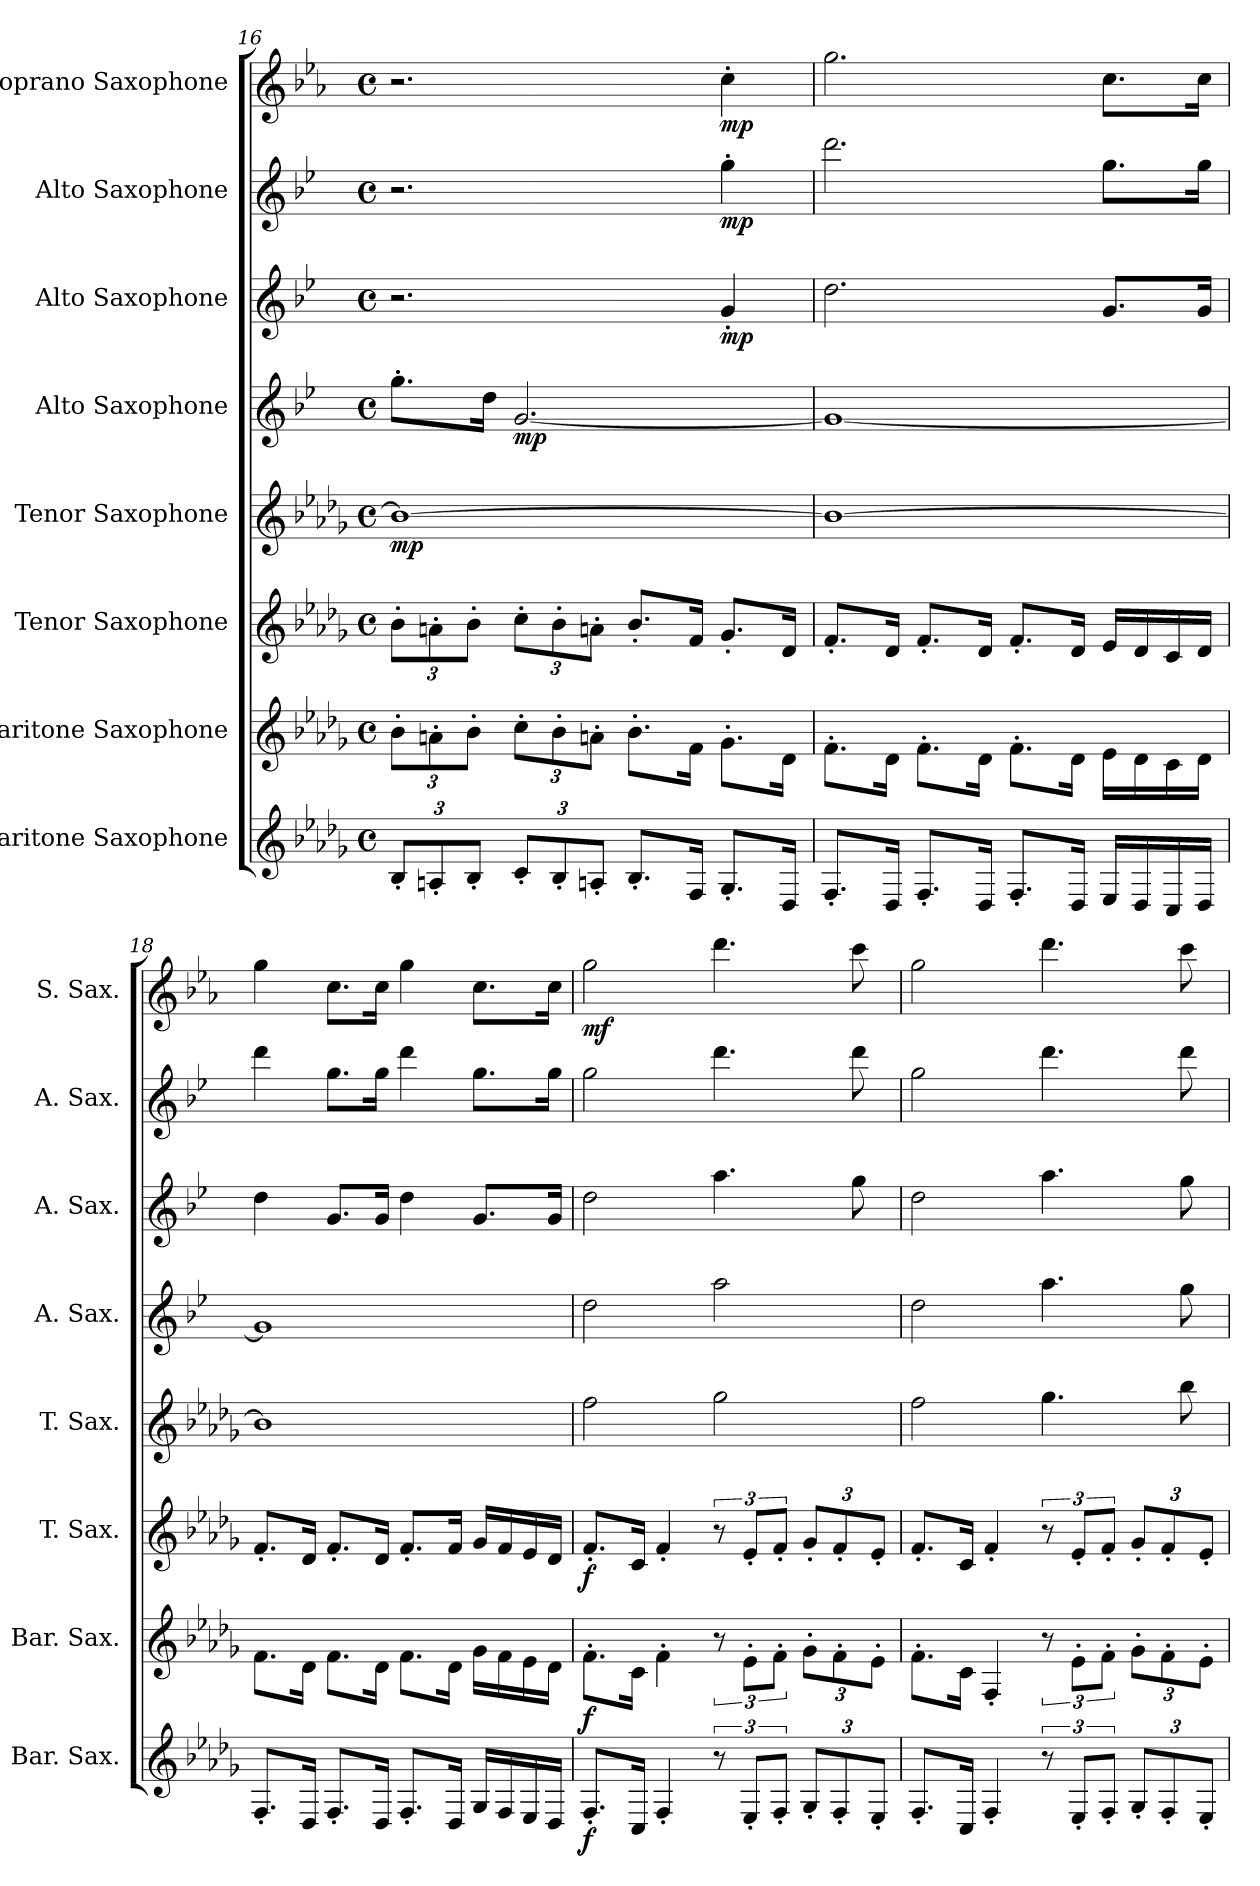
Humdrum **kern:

**kern	**dynam	**kern	**dynam	**kern	**dynam	**kern	**dynam	**kern	**dynam	**kern	**dynam	**kern	**dynam	**kern	**dynam
*part8	*part8	*part7	*part7	*part6	*part6	*part5	*part5	*part4	*part4	*part3	*part3	*part2	*part2	*part1	*part1
*staff8	*staff8	*staff7	*staff7	*staff6	*staff6	*staff5	*staff5	*staff4	*staff4	*staff3	*staff3	*staff2	*staff2	*staff1	*staff1
*I"Baritone Saxophone	*	*I"Baritone Saxophone	*	*I"Tenor Saxophone	*	*I"Tenor Saxophone	*	*I"Alto Saxophone	*	*I"Alto Saxophone	*	*I"Alto Saxophone	*	*I"Soprano Saxophone	*
*I'Bar. Sax.	*	*I'Bar. Sax.	*	*I'T. Sax.	*	*I'T. Sax.	*	*I'A. Sax.	*	*I'A. Sax.	*	*I'A. Sax.	*	*I'S. Sax.	*
*clefG2	*	*clefG2	*	*clefG2	*	*clefG2	*	*clefG2	*	*clefG2	*	*clefG2	*	*clefG2	*
*ITrd12c21	*	*ITrd12c21	*	*ITrd8c14	*	*ITrd8c14	*	*ITrd5c9	*	*ITrd5c9	*	*ITrd5c9	*	*ITrd1c2	*
*k[b-e-a-d-g-]	*	*k[b-e-a-d-g-]	*	*k[b-e-a-d-g-]	*	*k[b-e-a-d-g-]	*	*k[b-e-a-d-g-]	*	*k[b-e-a-d-g-]	*	*k[b-e-a-d-g-]	*	*k[b-e-a-d-g-]	*
*M4/4	*	*M4/4	*	*M4/4	*	*M4/4	*	*M4/4	*	*M4/4	*	*M4/4	*	*M4/4	*
*met(c)	*	*met(c)	*	*met(c)	*	*met(c)	*	*met(c)	*	*met(c)	*	*met(c)	*	*met(c)	*
*Xbrackettup	*	*Xbrackettup	*	*Xbrackettup	*	*	*	*	*	*	*	*	*	*	*
=16	=16	=16	=16	=16	=16	=16	=16	=16	=16	=16	=16	=16	=16	=16	=16
!	!	!	!	!	!	!	!LO:DY:b	!	!	!	!	!	!	!	!
12BB-'/L	.	12B-'\L	.	12B-'\L	.	1B-_	mp	8.b-'\L	.	2.r	.	2.r	.	2.r	.
12AAn'/	.	12An'\	.	12An'\	.	.	.	.	.	.	.	.	.	.	.
12BB-'/J	.	12B-'\J	.	12B-'\J	.	.	.	.	.	.	.	.	.	.	.
.	.	.	.	.	.	.	.	16f\Jk	.	.	.	.	.	.	.
!	!	!	!	!	!	!	!	!	!LO:DY:b	!	!	!	!	!	!
12C'/L	.	12c'\L	.	12c'\L	.	.	.	[2.B-/	mp	.	.	.	.	.	.
12BB-'/	.	12B-'\	.	12B-'\	.	.	.	.	.	.	.	.	.	.	.
12AAn'/J	.	12An'\J	.	12An'\J	.	.	.	.	.	.	.	.	.	.	.
8.BB-'/L	.	8.B-'\L	.	8.B-'/L	.	.	.	.	.	.	.	.	.	.	.
16FF/Jk	.	16F\Jk	.	16F/Jk	.	.	.	.	.	.	.	.	.	.	.
!	!	!	!	!	!	!	!	!	!	!	!LO:DY:b	!	!LO:DY:b	!	!LO:DY:b
8.GG-'/L	.	8.G-'\L	.	8.G-'/L	.	.	.	.	.	4B-'/	mp	4b-'\	mp	4b-'\	mp
16DD-/Jk	.	16D-\Jk	.	16D-/Jk	.	.	.	.	.	.	.	.	.	.	.
=17	=17	=17	=17	=17	=17	=17	=17	=17	=17	=17	=17	=17	=17	=17	=17
8.FF'/L	.	8.F'\L	.	8.F'/L	.	1B-_	.	1B-_	.	2.f\	.	2.ff\	.	2.ff\	.
16DD-/Jk	.	16D-\Jk	.	16D-/Jk	.	.	.	.	.	.	.	.	.	.	.
8.FF'/L	.	8.F'\L	.	8.F'/L	.	.	.	.	.	.	.	.	.	.	.
16DD-/Jk	.	16D-\Jk	.	16D-/Jk	.	.	.	.	.	.	.	.	.	.	.
8.FF'/L	.	8.F'\L	.	8.F'/L	.	.	.	.	.	.	.	.	.	.	.
16DD-/Jk	.	16D-\Jk	.	16D-/Jk	.	.	.	.	.	.	.	.	.	.	.
16EE-/LL	.	16E-\LL	.	16E-/LL	.	.	.	.	.	8.B-/L	.	8.b-\L	.	8.b-\L	.
16DD-/	.	16D-\	.	16D-/	.	.	.	.	.	.	.	.	.	.	.
16CC/	.	16C\	.	16C/	.	.	.	.	.	.	.	.	.	.	.
16DD-/JJ	.	16D-\JJ	.	16D-/JJ	.	.	.	.	.	16B-/Jk	.	16b-\Jk	.	16b-\Jk	.
!!LO:PB:g=z
=18	=18	=18	=18	=18	=18	=18	=18	=18	=18	=18	=18	=18	=18	=18	=18
8.FF'/L	.	8.F\L	.	8.F'/L	.	1B-]	.	1B-]	.	4f\	.	4ff\	.	4ff\	.
16DD-/Jk	.	16D-\Jk	.	16D-/Jk	.	.	.	.	.	.	.	.	.	.	.
8.FF'/L	.	8.F\L	.	8.F'/L	.	.	.	.	.	8.B-/L	.	8.b-\L	.	8.b-\L	.
16DD-/Jk	.	16D-\Jk	.	16D-/Jk	.	.	.	.	.	16B-/Jk	.	16b-\Jk	.	16b-\Jk	.
8.FF'/L	.	8.F\L	.	8.F'/L	.	.	.	.	.	4f\	.	4ff\	.	4ff\	.
16DD-/Jk	.	16D-\Jk	.	16F/Jk	.	.	.	.	.	.	.	.	.	.	.
16GG-/LL	.	16G-\LL	.	16G-/LL	.	.	.	.	.	8.B-/L	.	8.b-\L	.	8.b-\L	.
16FF/	.	16F\	.	16F/	.	.	.	.	.	.	.	.	.	.	.
16EE-/	.	16E-\	.	16E-/	.	.	.	.	.	.	.	.	.	.	.
16DD-/JJ	.	16D-\JJ	.	16D-/JJ	.	.	.	.	.	16B-/Jk	.	16b-\Jk	.	16b-\Jk	.
=19	=19	=19	=19	=19	=19	=19	=19	=19	=19	=19	=19	=19	=19	=19	=19
!	!LO:DY:b	!	!LO:DY:b	!	!LO:DY:b	!	!	!	!	!	!	!	!	!	!LO:DY:b
8.FF'/L	f	8.F'\L	f	8.F'/L	f	2f\	.	2f\	.	2f\	.	2b-\	.	2ff\	mf
16CC/Jk	.	16C\Jk	.	16C/Jk	.	.	.	.	.	.	.	.	.	.	.
4FF'/	.	4F'\	.	4F'/	.	.	.	.	.	.	.	.	.	.	.
*brackettup	*	*brackettup	*	*brackettup	*	*	*	*	*	*	*	*	*	*	*
12r	.	12r	.	12r	.	2g-\	.	2cc\	.	4.cc\	.	4.ff\	.	4.ccc\	.
12EE-'/L	.	12E-'\L	.	12E-'/L	.	.	.	.	.	.	.	.	.	.	.
12FF'/J	.	12F'\J	.	12F'/J	.	.	.	.	.	.	.	.	.	.	.
*Xbrackettup	*	*Xbrackettup	*	*Xbrackettup	*	*	*	*	*	*	*	*	*	*	*
12GG-'/L	.	12G-'\L	.	12G-'/L	.	.	.	.	.	.	.	.	.	.	.
12FF'/	.	12F'\	.	12F'/	.	.	.	.	.	.	.	.	.	.	.
.	.	.	.	.	.	.	.	.	.	8b-\	.	8ff\	.	8bb-\	.
12EE-'/J	.	12E-'\J	.	12E-'/J	.	.	.	.	.	.	.	.	.	.	.
=20	=20	=20	=20	=20	=20	=20	=20	=20	=20	=20	=20	=20	=20	=20	=20
8.FF'/L	.	8.F'\L	.	8.F'/L	.	2f\	.	2f\	.	2f\	.	2b-\	.	2ff\	.
16CC/Jk	.	16C\Jk	.	16C/Jk	.	.	.	.	.	.	.	.	.	.	.
4FF'/	.	4FF'/	.	4F'/	.	.	.	.	.	.	.	.	.	.	.
*brackettup	*	*brackettup	*	*brackettup	*	*	*	*	*	*	*	*	*	*	*
12r	.	12r	.	12r	.	4.g-\	.	4.cc\	.	4.cc\	.	4.ff\	.	4.ccc\	.
12EE-'/L	.	12E-'\L	.	12E-'/L	.	.	.	.	.	.	.	.	.	.	.
12FF'/J	.	12F'\J	.	12F'/J	.	.	.	.	.	.	.	.	.	.	.
*Xbrackettup	*	*Xbrackettup	*	*Xbrackettup	*	*	*	*	*	*	*	*	*	*	*
12GG-'/L	.	12G-'\L	.	12G-'/L	.	.	.	.	.	.	.	.	.	.	.
12FF'/	.	12F'\	.	12F'/	.	.	.	.	.	.	.	.	.	.	.
.	.	.	.	.	.	8b-\	.	8b-\	.	8b-\	.	8ff\	.	8bb-\	.
12EE-'/J	.	12E-'\J	.	12E-'/J	.	.	.	.	.	.	.	.	.	.	.
=	=	=	=	=	=	=	=	=	=	=	=	=	=	=	=
*-	*-	*-	*-	*-	*-	*-	*-	*-	*-	*-	*-	*-	*-	*-	*-
